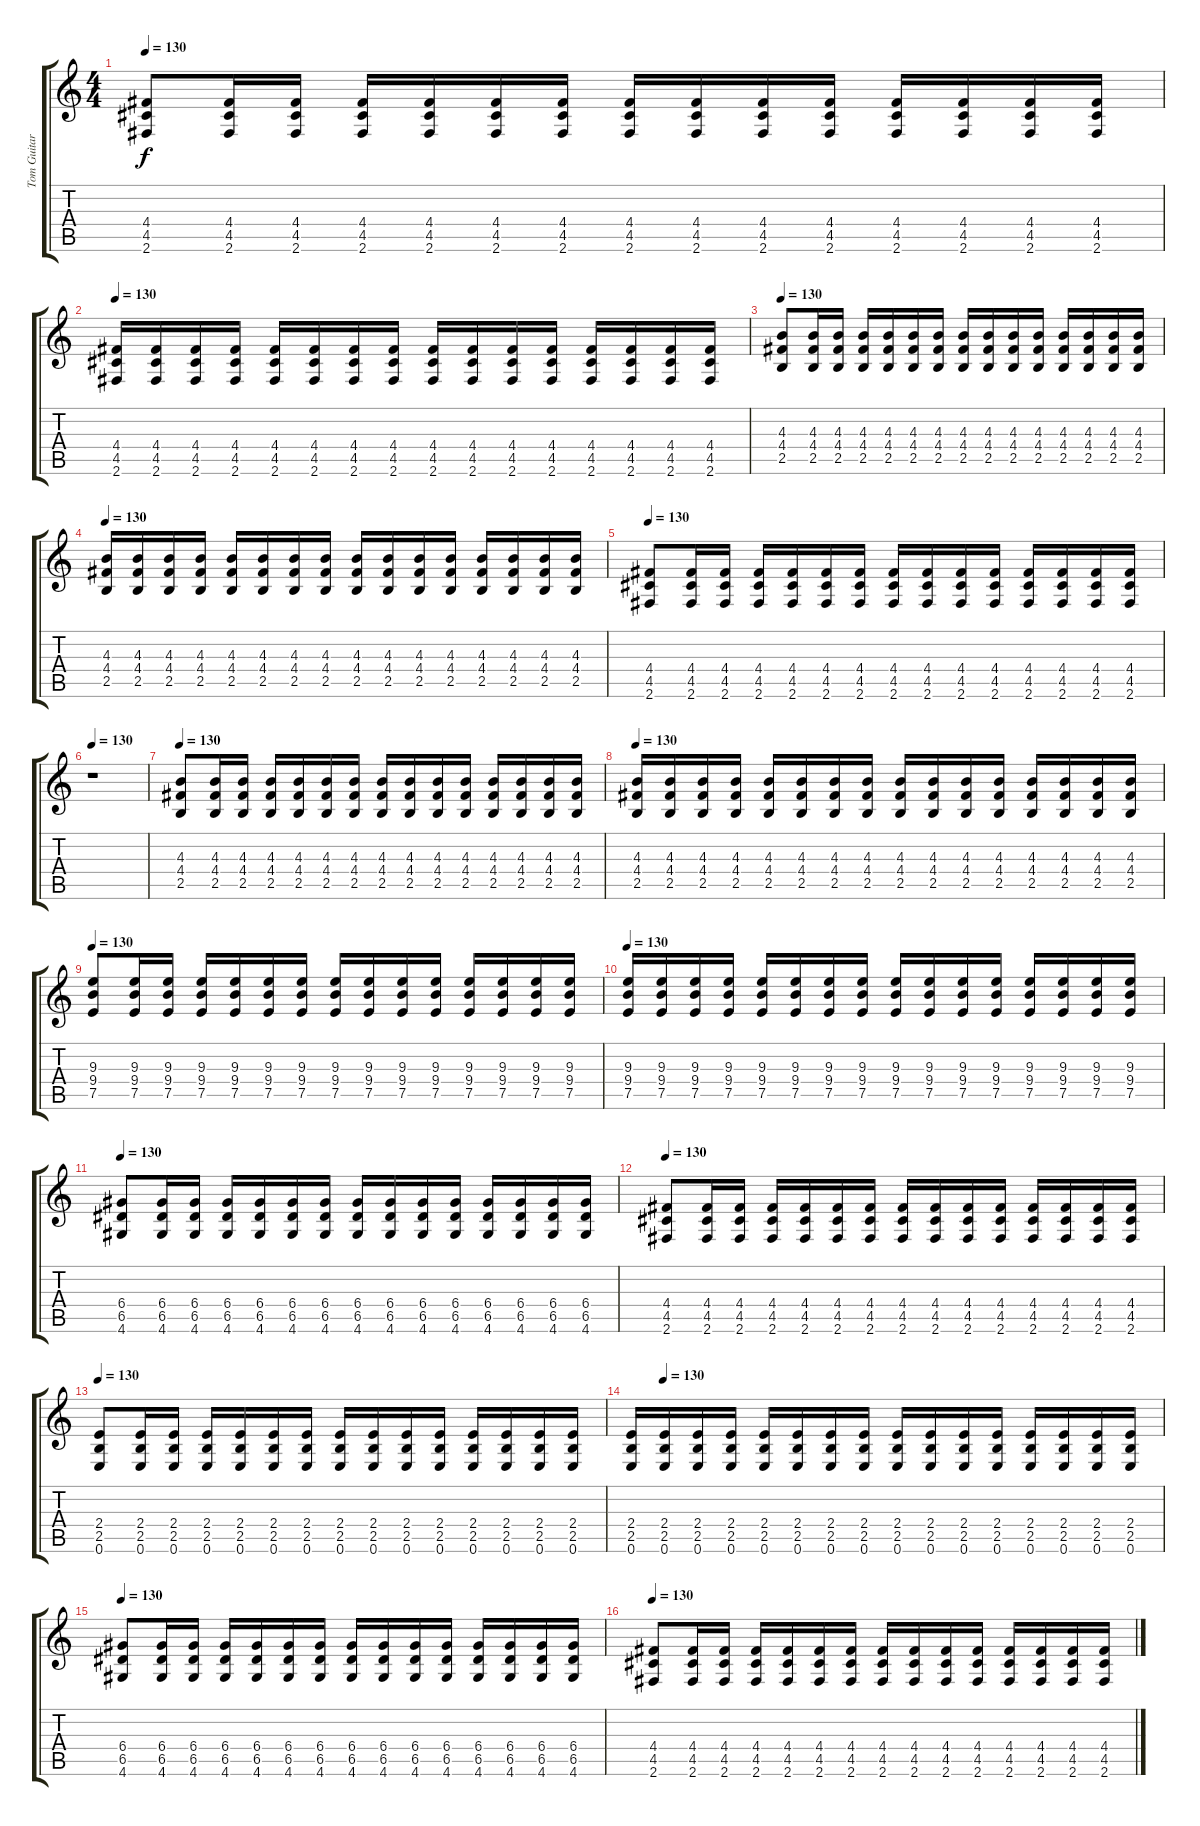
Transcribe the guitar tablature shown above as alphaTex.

\track ("Tom Guitar 1" "Tom Guitar") {instrument distortionguitar}
\staff {score tabs}
\tuning (E4 B3 G3 D3 A2 E2) {hide}
\ts (4 4)
\tempo 130
\clef g2
\ks c
(4.4 4.5 2.6).8{dy f instrument electricguitarclean} (4.4 4.5 2.6).16 (4.4 4.5 2.6).16 (4.4 4.5 2.6).16 (4.4 4.5 2.6).16 (4.4 4.5 2.6).16 (4.4 4.5 2.6).16 (4.4 4.5 2.6).16 (4.4 4.5 2.6).16 (4.4 4.5 2.6).16 (4.4 4.5 2.6).16 (4.4 4.5 2.6).16 (4.4 4.5 2.6).16 (4.4 4.5 2.6).16 (4.4 4.5 2.6).16 |
\tempo 130
(4.4 4.5 2.6).16{instrument electricguitarclean} (4.4 4.5 2.6).16 (4.4 4.5 2.6).16 (4.4 4.5 2.6).16 (4.4 4.5 2.6).16 (4.4 4.5 2.6).16 (4.4 4.5 2.6).16 (4.4 4.5 2.6).16 (4.4 4.5 2.6).16 (4.4 4.5 2.6).16 (4.4 4.5 2.6).16 (4.4 4.5 2.6).16 (4.4 4.5 2.6).16 (4.4 4.5 2.6).16 (4.4 4.5 2.6).16 (4.4 4.5 2.6).16 |
\tempo 130
(4.3 4.4 2.5).8{instrument electricguitarclean} (4.3 4.4 2.5).16 (4.3 4.4 2.5).16 (4.3 4.4 2.5).16 (4.3 4.4 2.5).16 (4.3 4.4 2.5).16 (4.3 4.4 2.5).16 (4.3 4.4 2.5).16 (4.3 4.4 2.5).16 (4.3 4.4 2.5).16 (4.3 4.4 2.5).16 (4.3 4.4 2.5).16 (4.3 4.4 2.5).16 (4.3 4.4 2.5).16 (4.3 4.4 2.5).16 |
\tempo 130
(4.3 4.4 2.5).16{instrument electricguitarclean} (4.3 4.4 2.5).16 (4.3 4.4 2.5).16 (4.3 4.4 2.5).16 (4.3 4.4 2.5).16 (4.3 4.4 2.5).16 (4.3 4.4 2.5).16 (4.3 4.4 2.5).16 (4.3 4.4 2.5).16 (4.3 4.4 2.5).16 (4.3 4.4 2.5).16 (4.3 4.4 2.5).16 (4.3 4.4 2.5).16 (4.3 4.4 2.5).16 (4.3 4.4 2.5).16 (4.3 4.4 2.5).16 |
\tempo 130
(4.4 4.5 2.6).8{instrument electricguitarclean} (4.4 4.5 2.6).16 (4.4 4.5 2.6).16 (4.4 4.5 2.6).16 (4.4 4.5 2.6).16 (4.4 4.5 2.6).16 (4.4 4.5 2.6).16 (4.4 4.5 2.6).16 (4.4 4.5 2.6).16 (4.4 4.5 2.6).16 (4.4 4.5 2.6).16 (4.4 4.5 2.6).16 (4.4 4.5 2.6).16 (4.4 4.5 2.6).16 (4.4 4.5 2.6).16 |
\tempo 130
r.1{volume 14 instrument distortionguitar} |
\tempo 130
(4.3 4.4 2.5).8{balance 8} (4.3 4.4 2.5).16 (4.3 4.4 2.5).16 (4.3 4.4 2.5).16 (4.3 4.4 2.5).16 (4.3 4.4 2.5).16 (4.3 4.4 2.5).16 (4.3 4.4 2.5).16 (4.3 4.4 2.5).16 (4.3 4.4 2.5).16 (4.3 4.4 2.5).16 (4.3 4.4 2.5).16 (4.3 4.4 2.5).16 (4.3 4.4 2.5).16 (4.3 4.4 2.5).16 |
\tempo 130
(4.3 4.4 2.5).16 (4.3 4.4 2.5).16 (4.3 4.4 2.5).16 (4.3 4.4 2.5).16 (4.3 4.4 2.5).16 (4.3 4.4 2.5).16 (4.3 4.4 2.5).16 (4.3 4.4 2.5).16 (4.3 4.4 2.5).16 (4.3 4.4 2.5).16 (4.3 4.4 2.5).16 (4.3 4.4 2.5).16 (4.3 4.4 2.5).16 (4.3 4.4 2.5).16 (4.3 4.4 2.5).16 (4.3 4.4 2.5).16 |
\tempo 130
(9.3 9.4 7.5).8 (9.3 9.4 7.5).16 (9.3 9.4 7.5).16 (9.3 9.4 7.5).16 (9.3 9.4 7.5).16 (9.3 9.4 7.5).16 (9.3 9.4 7.5).16 (9.3 9.4 7.5).16 (9.3 9.4 7.5).16 (9.3 9.4 7.5).16 (9.3 9.4 7.5).16 (9.3 9.4 7.5).16 (9.3 9.4 7.5).16 (9.3 9.4 7.5).16 (9.3 9.4 7.5).16 |
\tempo 130
(9.3 9.4 7.5).16 (9.3 9.4 7.5).16 (9.3 9.4 7.5).16 (9.3 9.4 7.5).16 (9.3 9.4 7.5).16 (9.3 9.4 7.5).16 (9.3 9.4 7.5).16 (9.3 9.4 7.5).16 (9.3 9.4 7.5).16 (9.3 9.4 7.5).16 (9.3 9.4 7.5).16 (9.3 9.4 7.5).16 (9.3 9.4 7.5).16 (9.3 9.4 7.5).16 (9.3 9.4 7.5).16 (9.3 9.4 7.5).16 |
\tempo 130
(6.4 6.5 4.6).8 (6.4 6.5 4.6).16 (6.4 6.5 4.6).16 (6.4 6.5 4.6).16 (6.4 6.5 4.6).16 (6.4 6.5 4.6).16 (6.4 6.5 4.6).16 (6.4 6.5 4.6).16 (6.4 6.5 4.6).16 (6.4 6.5 4.6).16 (6.4 6.5 4.6).16 (6.4 6.5 4.6).16 (6.4 6.5 4.6).16 (6.4 6.5 4.6).16 (6.4 6.5 4.6).16 |
\tempo 130
(4.4 4.5 2.6).8 (4.4 4.5 2.6).16 (4.4 4.5 2.6).16 (4.4 4.5 2.6).16 (4.4 4.5 2.6).16 (4.4 4.5 2.6).16 (4.4 4.5 2.6).16 (4.4 4.5 2.6).16 (4.4 4.5 2.6).16 (4.4 4.5 2.6).16 (4.4 4.5 2.6).16 (4.4 4.5 2.6).16 (4.4 4.5 2.6).16 (4.4 4.5 2.6).16 (4.4 4.5 2.6).16 |
\tempo 130
(2.4 2.5 0.6).8 (2.4 2.5 0.6).16 (2.4 2.5 0.6).16 (2.4 2.5 0.6).16 (2.4 2.5 0.6).16 (2.4 2.5 0.6).16 (2.4 2.5 0.6).16 (2.4 2.5 0.6).16 (2.4 2.5 0.6).16 (2.4 2.5 0.6).16 (2.4 2.5 0.6).16 (2.4 2.5 0.6).16 (2.4 2.5 0.6).16 (2.4 2.5 0.6).16 (2.4 2.5 0.6).16 |
\tempo (130 0.0625)
(2.4 2.5 0.6).16 (2.4 2.5 0.6).16 (2.4 2.5 0.6).16 (2.4 2.5 0.6).16 (2.4 2.5 0.6).16 (2.4 2.5 0.6).16 (2.4 2.5 0.6).16 (2.4 2.5 0.6).16 (2.4 2.5 0.6).16 (2.4 2.5 0.6).16 (2.4 2.5 0.6).16 (2.4 2.5 0.6).16 (2.4 2.5 0.6).16 (2.4 2.5 0.6).16 (2.4 2.5 0.6).16 (2.4 2.5 0.6).16 |
\tempo 130
(6.4 6.5 4.6).8 (6.4 6.5 4.6).16 (6.4 6.5 4.6).16 (6.4 6.5 4.6).16 (6.4 6.5 4.6).16 (6.4 6.5 4.6).16 (6.4 6.5 4.6).16 (6.4 6.5 4.6).16 (6.4 6.5 4.6).16 (6.4 6.5 4.6).16 (6.4 6.5 4.6).16 (6.4 6.5 4.6).16 (6.4 6.5 4.6).16 (6.4 6.5 4.6).16 (6.4 6.5 4.6).16 |
\tempo 130
(4.4 4.5 2.6).8 (4.4 4.5 2.6).16 (4.4 4.5 2.6).16 (4.4 4.5 2.6).16 (4.4 4.5 2.6).16 (4.4 4.5 2.6).16 (4.4 4.5 2.6).16 (4.4 4.5 2.6).16 (4.4 4.5 2.6).16 (4.4 4.5 2.6).16 (4.4 4.5 2.6).16 (4.4 4.5 2.6).16 (4.4 4.5 2.6).16 (4.4 4.5 2.6).16 (4.4 4.5 2.6).16
